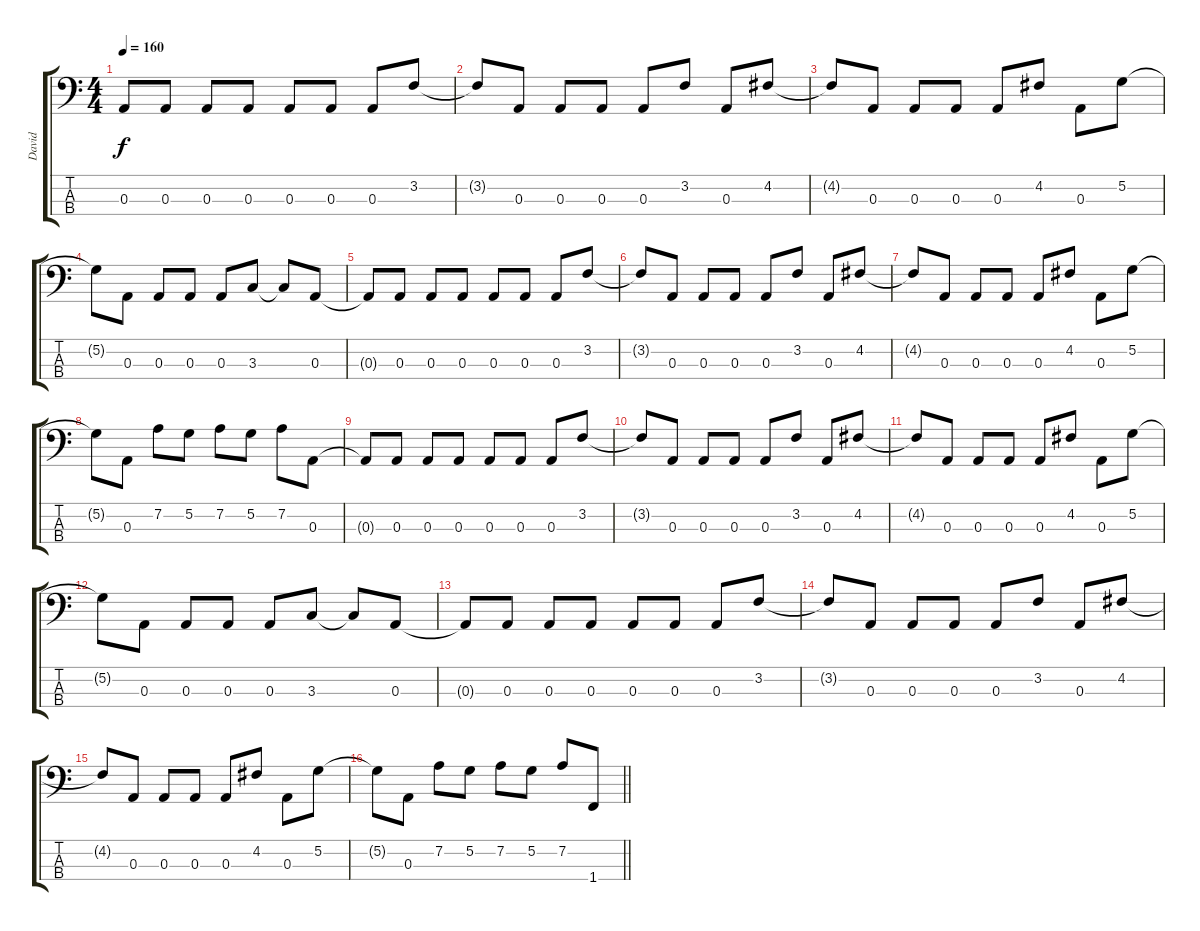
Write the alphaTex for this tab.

\track ("David" "David") {instrument electricbasspick}
\staff {score tabs}
\tuning (G2 D2 A1 E1) {hide}
\ts (4 4)
\tempo 160
\clef f4
\ks c
0.3{t}.8{dy f} 0.3.8 0.3.8 0.3.8 0.3.8 0.3.8 0.3.8 3.2.8 |
3.2{t}.8 0.3.8 0.3.8 0.3.8 0.3.8 3.2.8 0.3.8 4.2.8 |
4.2{t}.8 0.3.8 0.3.8 0.3.8 0.3.8 4.2.8 0.3.8 5.2.8 |
5.2{t}.8 0.3.8 0.3.8 0.3.8 0.3.8 3.3.8 3.3{t}.8 0.3.8 |
0.3{t}.8 0.3.8 0.3.8 0.3.8 0.3.8 0.3.8 0.3.8 3.2.8 |
3.2{t}.8 0.3.8 0.3.8 0.3.8 0.3.8 3.2.8 0.3.8 4.2.8 |
4.2{t}.8 0.3.8 0.3.8 0.3.8 0.3.8 4.2.8 0.3.8 5.2.8 |
5.2{t}.8 0.3.8 7.2.8 5.2.8 7.2.8 5.2.8 7.2.8 0.3.8 |
0.3{t}.8 0.3.8 0.3.8 0.3.8 0.3.8 0.3.8 0.3.8 3.2.8 |
3.2{t}.8 0.3.8 0.3.8 0.3.8 0.3.8 3.2.8 0.3.8 4.2.8 |
4.2{t}.8 0.3.8 0.3.8 0.3.8 0.3.8 4.2.8 0.3.8 5.2.8 |
5.2{t}.8 0.3.8 0.3.8 0.3.8 0.3.8 3.3.8 3.3{t}.8 0.3.8 |
0.3{t}.8 0.3.8 0.3.8 0.3.8 0.3.8 0.3.8 0.3.8 3.2.8 |
3.2{t}.8 0.3.8 0.3.8 0.3.8 0.3.8 3.2.8 0.3.8 4.2.8 |
4.2{t}.8 0.3.8 0.3.8 0.3.8 0.3.8 4.2.8 0.3.8 5.2.8 |
\barLineRight lightlight
5.2{t}.8 0.3.8 7.2.8 5.2.8 7.2.8 5.2.8 7.2.8 1.4.8
